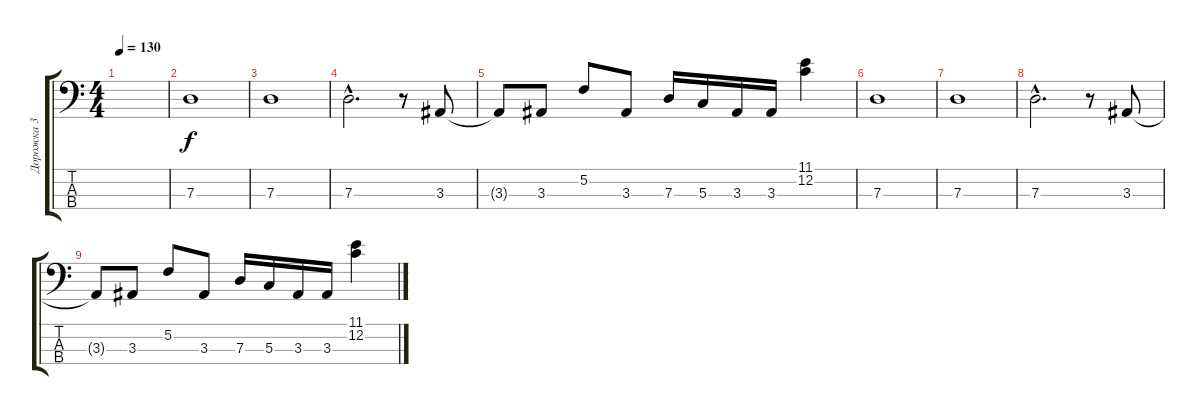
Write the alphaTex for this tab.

\track ("Дорожка 3" "Дорожка 3") {instrument slapbass1}
\staff {score tabs}
\tuning (F2 C2 G1 D1) {hide}
\ts (4 4)
\tempo 130
\clef f4
\ks c
|
7.3.1 |
7.3.1 |
7.3{hac}.2{d} r.8 3.3.8 |
3.3{t}.8 3.3.8 5.2.8 3.3.8 7.3.16 5.3.16 3.3.16 3.3.16 (11.1 12.2).4 |
7.3.1 |
7.3.1 |
7.3{hac}.2{d} r.8 3.3.8 |
3.3{t}.8 3.3.8 5.2.8 3.3.8 7.3.16 5.3.16 3.3.16 3.3.16 (11.1 12.2).4
